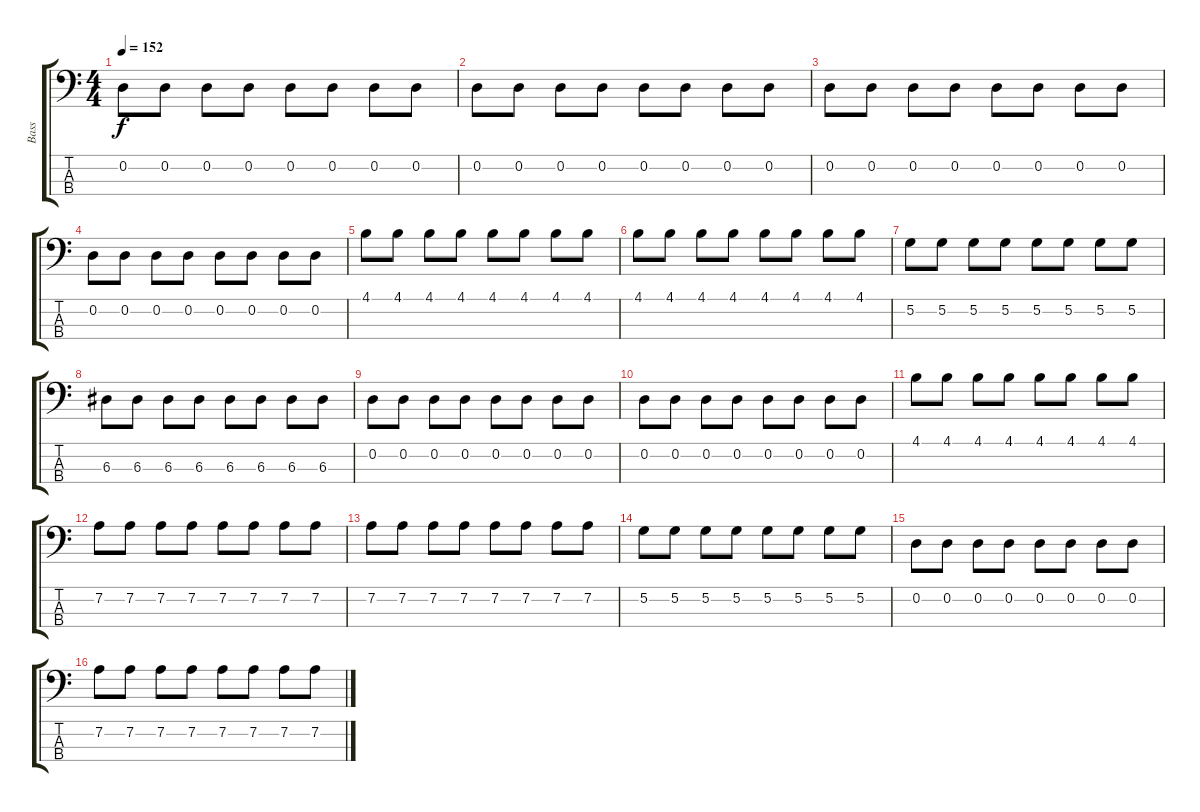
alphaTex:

\track ("Bass" "Bass") {instrument electricbasspick}
\staff {score tabs}
\tuning (G2 D2 A1 E1) {hide}
\ts (4 4)
\tempo 152
\clef f4
\ks c
0.2.8{dy f} 0.2.8 0.2.8 0.2.8 0.2.8 0.2.8 0.2.8 0.2.8 |
0.2.8 0.2.8 0.2.8 0.2.8 0.2.8 0.2.8 0.2.8 0.2.8 |
0.2.8 0.2.8 0.2.8 0.2.8 0.2.8 0.2.8 0.2.8 0.2.8 |
0.2.8 0.2.8 0.2.8 0.2.8 0.2.8 0.2.8 0.2.8 0.2.8 |
4.1.8 4.1.8 4.1.8 4.1.8 4.1.8 4.1.8 4.1.8 4.1.8 |
4.1.8 4.1.8 4.1.8 4.1.8 4.1.8 4.1.8 4.1.8 4.1.8 |
5.2.8 5.2.8 5.2.8 5.2.8 5.2.8 5.2.8 5.2.8 5.2.8 |
6.3.8 6.3.8 6.3.8 6.3.8 6.3.8 6.3.8 6.3.8 6.3.8 |
0.2.8 0.2.8 0.2.8 0.2.8 0.2.8 0.2.8 0.2.8 0.2.8 |
0.2.8 0.2.8 0.2.8 0.2.8 0.2.8 0.2.8 0.2.8 0.2.8 |
4.1.8 4.1.8 4.1.8 4.1.8 4.1.8 4.1.8 4.1.8 4.1.8 |
7.2.8 7.2.8 7.2.8 7.2.8 7.2.8 7.2.8 7.2.8 7.2.8 |
7.2.8 7.2.8 7.2.8 7.2.8 7.2.8 7.2.8 7.2.8 7.2.8 |
5.2.8 5.2.8 5.2.8 5.2.8 5.2.8 5.2.8 5.2.8 5.2.8 |
0.2.8 0.2.8 0.2.8 0.2.8 0.2.8 0.2.8 0.2.8 0.2.8 |
7.2.8 7.2.8 7.2.8 7.2.8 7.2.8 7.2.8 7.2.8 7.2.8
